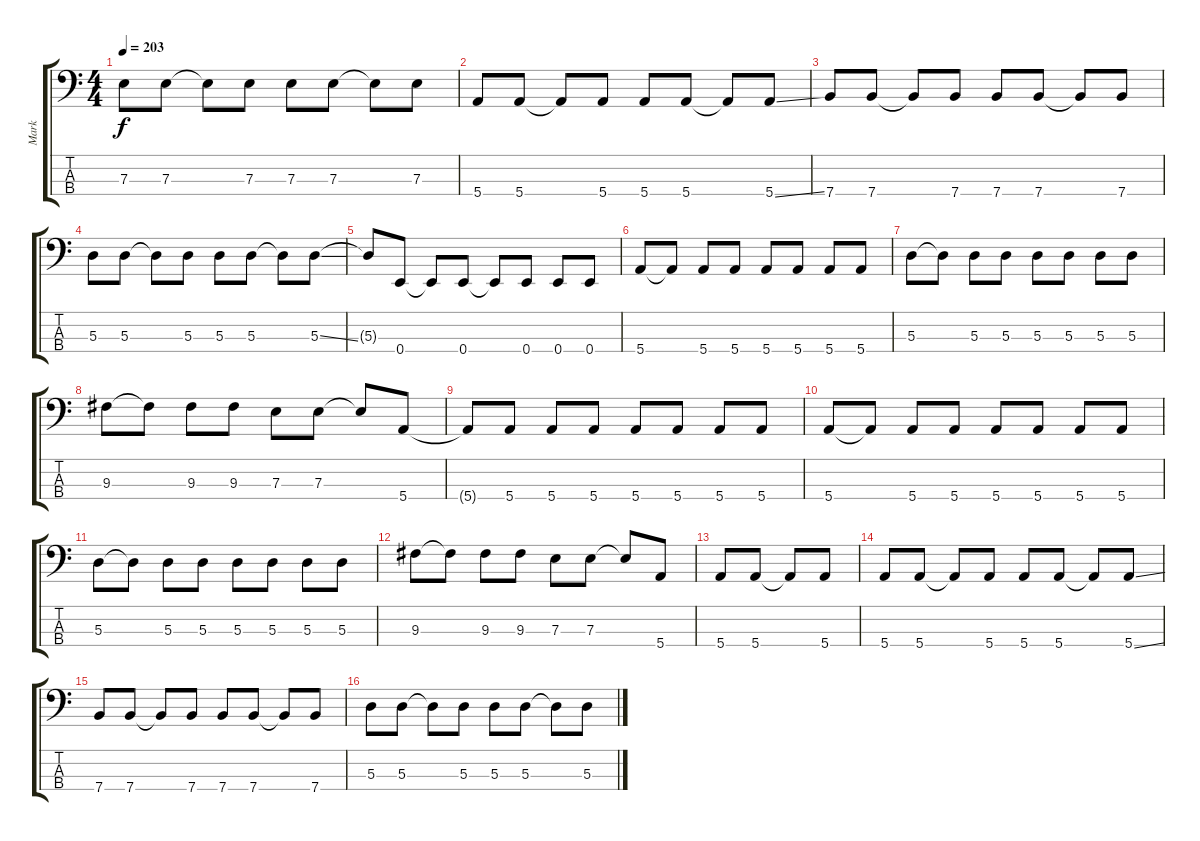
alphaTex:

\track ("Mark" "Mark") {instrument electricbassfinger}
\staff {score tabs}
\tuning (G2 D2 A1 E1) {hide}
\ts (4 4)
\tempo 203
\clef f4
\ks c
7.3.8{dy f} 7.3.8 7.3{t}.8 7.3.8 7.3.8 7.3.8 7.3{t}.8 7.3.8 |
5.4.8 5.4.8 5.4{t}.8 5.4.8 5.4.8 5.4.8 5.4{t}.8 5.4{ss}.8 |
7.4.8 7.4.8 7.4{t}.8 7.4.8 7.4.8 7.4.8 7.4{t}.8 7.4.8 |
5.3.8 5.3.8 5.3{t}.8 5.3.8 5.3.8 5.3.8 5.3{t}.8 5.3{ss}.8 |
5.3{t}.8 0.4.8 0.4{t}.8 0.4.8 0.4{t}.8 0.4.8 0.4.8 0.4.8 |
5.4.8 5.4{t}.8 5.4.8 5.4.8 5.4.8 5.4.8 5.4.8 5.4.8 |
5.3.8 5.3{t}.8 5.3.8 5.3.8 5.3.8 5.3.8 5.3.8 5.3.8 |
9.3.8 9.3{t}.8 9.3.8 9.3.8 7.3.8 7.3.8 7.3{t}.8 5.4.8 |
5.4{t}.8 5.4.8 5.4.8 5.4.8 5.4.8 5.4.8 5.4.8 5.4.8 |
5.4.8 5.4{t}.8 5.4.8 5.4.8 5.4.8 5.4.8 5.4.8 5.4.8 |
5.3.8 5.3{t}.8 5.3.8 5.3.8 5.3.8 5.3.8 5.3.8 5.3.8 |
9.3.8 9.3{t}.8 9.3.8 9.3.8 7.3.8 7.3.8 7.3{t}.8 5.4.8 |
5.4.8 5.4.8 5.4{t}.8 5.4.8 |
5.4.8 5.4.8 5.4{t}.8 5.4.8 5.4.8 5.4.8 5.4{t}.8 5.4{ss}.8 |
7.4.8 7.4.8 7.4{t}.8 7.4.8 7.4.8 7.4.8 7.4{t}.8 7.4.8 |
5.3.8 5.3.8 5.3{t}.8 5.3.8 5.3.8 5.3.8 5.3{t}.8 5.3{ss}.8
